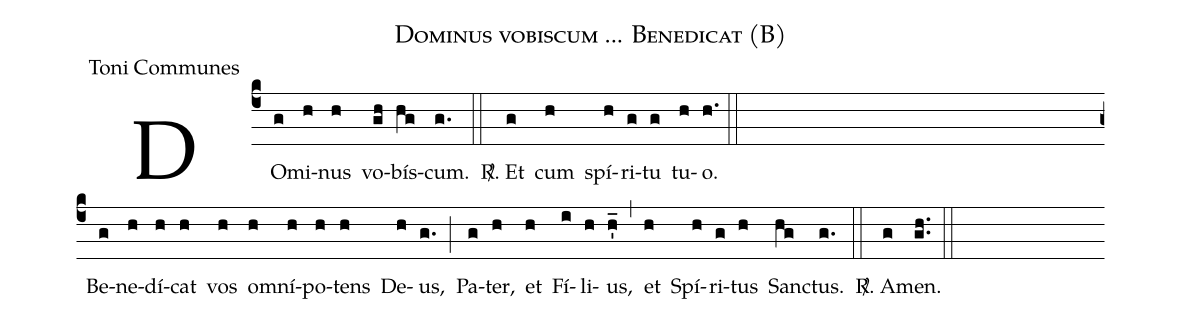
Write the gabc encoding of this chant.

name:Dominus vobiscum ... Benedicat (B);
office-part:Toni Communes;
%%
(c4) DO(g)mi(h)nus(h) vo(gh)bís(hg)cum.(g.) (::) <sp>R/</sp>. Et(g) cum(h) spí(h)ri(g)tu(g) tu(h)o.(h.) (::) (Z)
Be(g)ne(h)dí(h)cat(h) vos(h) o(h)mní(h)po(h)tens(h) De(h)us,(g.) (;) Pa(g)ter,(h) et(h) Fí(i)li(h)us,(h_') (,) et(h) Spí(h)ri(g)tus(h) San(hg)ctus.(g.) (::) <sp>R/</sp>. A(g)men.(gh..) (::)
